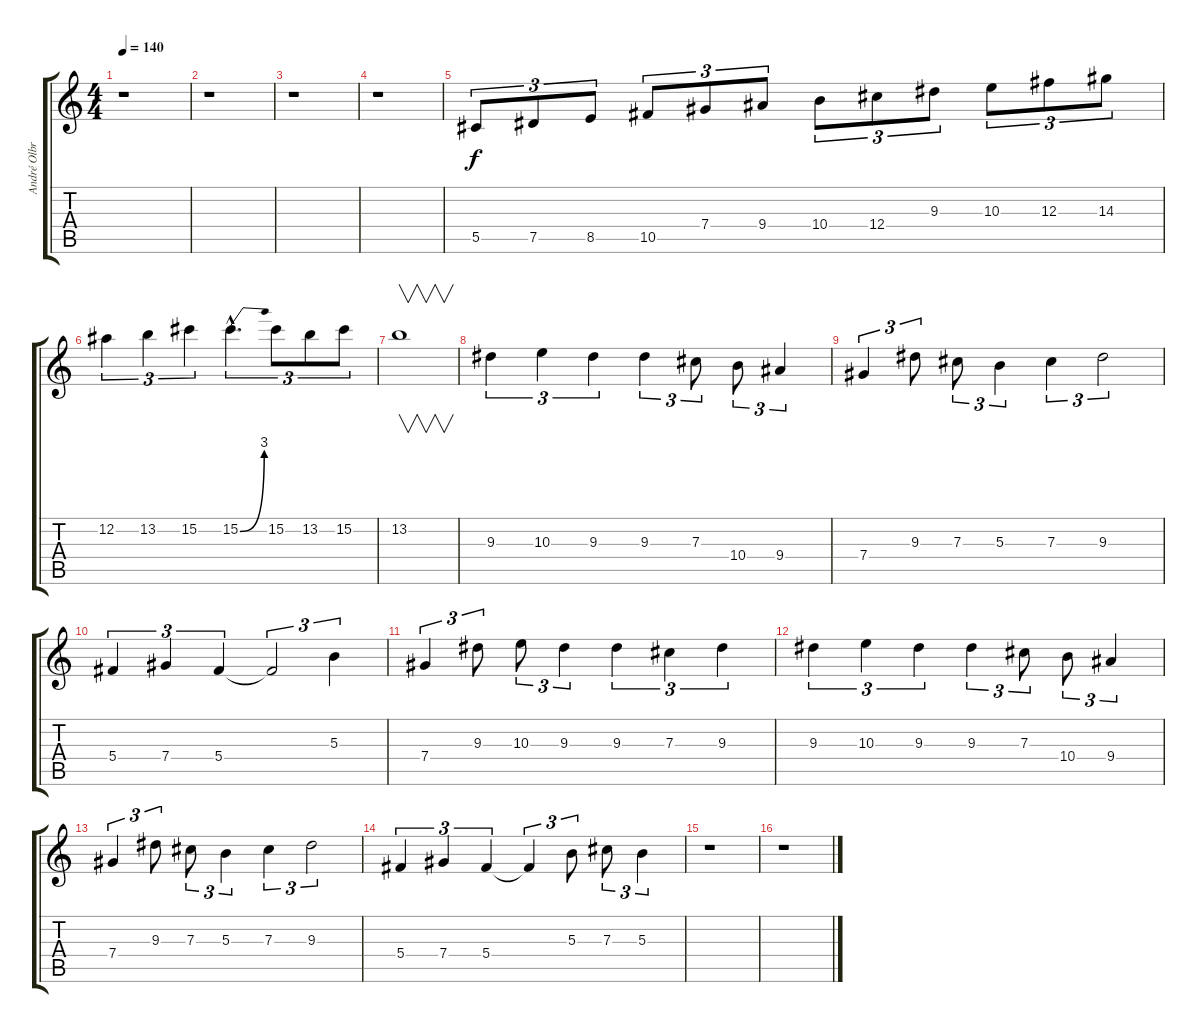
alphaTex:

\track ("André Olbrich" "André Olbr") {instrument distortionguitar}
\staff {score tabs}
\tuning (Eb4 Bb3 Gb3 Db3 Ab2 Eb2) {hide}
\ts (4 4)
\tempo 140
\clef g2
\ks c
r.1{dy f} |
r.1 |
r.1 |
r.1 |
5.5.8{tu (3 2)} 7.5.8{tu (3 2)} 8.5.8{tu (3 2)} 10.5.8{tu (3 2)} 7.4.8{tu (3 2)} 9.4.8{tu (3 2)} 10.4.8{tu (3 2)} 12.4.8{tu (3 2)} 9.3.8{tu (3 2)} 10.3.8{tu (3 2)} 12.3.8{tu (3 2)} 14.3.8{tu (3 2)} |
12.2.4{tu (3 2)} 13.2.4{tu (3 2)} 15.2.4{tu (3 2)} 15.2{be (bend 0 0 60 12) hac}.4{d tu (3 2)} 15.2.8{tu (3 2)} 13.2.8{tu (3 2)} 15.2.8{tu (3 2)} |
13.2.1{v} |
9.3.4{tu (3 2) volume 5} 10.3.4{tu (3 2)} 9.3.4{tu (3 2)} 9.3.4{tu (3 2)} 7.3.8{tu (3 2)} 10.4.8{tu (3 2)} 9.4.4{tu (3 2)} |
7.4.4{tu (3 2)} 9.3.8{tu (3 2)} 7.3.8{tu (3 2)} 5.3.4{tu (3 2)} 7.3.4{tu (3 2)} 9.3.2{tu (3 2)} |
5.4.4{tu (3 2)} 7.4.4{tu (3 2)} 5.4.4{tu (3 2)} 5.4{t}.2{tu (3 2)} 5.3.4{tu (3 2)} |
7.4.4{tu (3 2)} 9.3.8{tu (3 2)} 10.3.8{tu (3 2)} 9.3.4{tu (3 2)} 9.3.4{tu (3 2)} 7.3.4{tu (3 2)} 9.3.4{tu (3 2)} |
9.3.4{tu (3 2)} 10.3.4{tu (3 2)} 9.3.4{tu (3 2)} 9.3.4{tu (3 2)} 7.3.8{tu (3 2)} 10.4.8{tu (3 2)} 9.4.4{tu (3 2)} |
7.4.4{tu (3 2)} 9.3.8{tu (3 2)} 7.3.8{tu (3 2)} 5.3.4{tu (3 2)} 7.3.4{tu (3 2)} 9.3.2{tu (3 2)} |
5.4.4{tu (3 2)} 7.4.4{tu (3 2)} 5.4.4{tu (3 2)} 5.4{t}.4{tu (3 2)} 5.3.8{tu (3 2)} 7.3.8{tu (3 2)} 5.3.4{tu (3 2)} |
r.1 |
r.1
